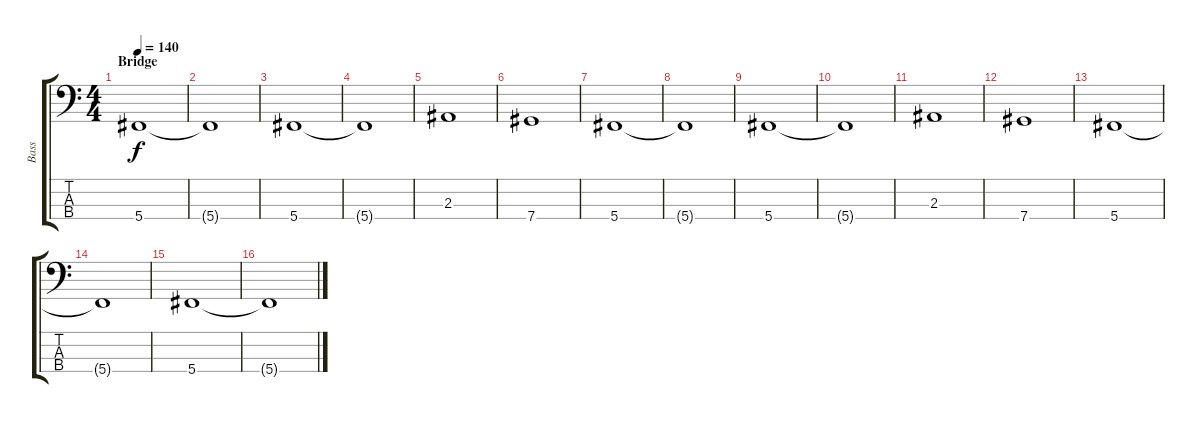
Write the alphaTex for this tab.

\track ("Bass" "Bass") {instrument electricbassfinger}
\staff {score tabs}
\tuning (Gb2 Db2 Ab1 Db1) {hide}
\ts (4 4)
\section ("" "Bridge")
\tempo 140
\clef f4
\ks c
5.4.1{dy f} |
5.4{t}.1 |
5.4.1 |
5.4{t}.1 |
2.3.1 |
7.4.1 |
5.4.1 |
5.4{t}.1 |
5.4.1 |
5.4{t}.1 |
2.3.1 |
7.4.1 |
5.4.1 |
5.4{t}.1 |
5.4.1 |
5.4{t}.1
